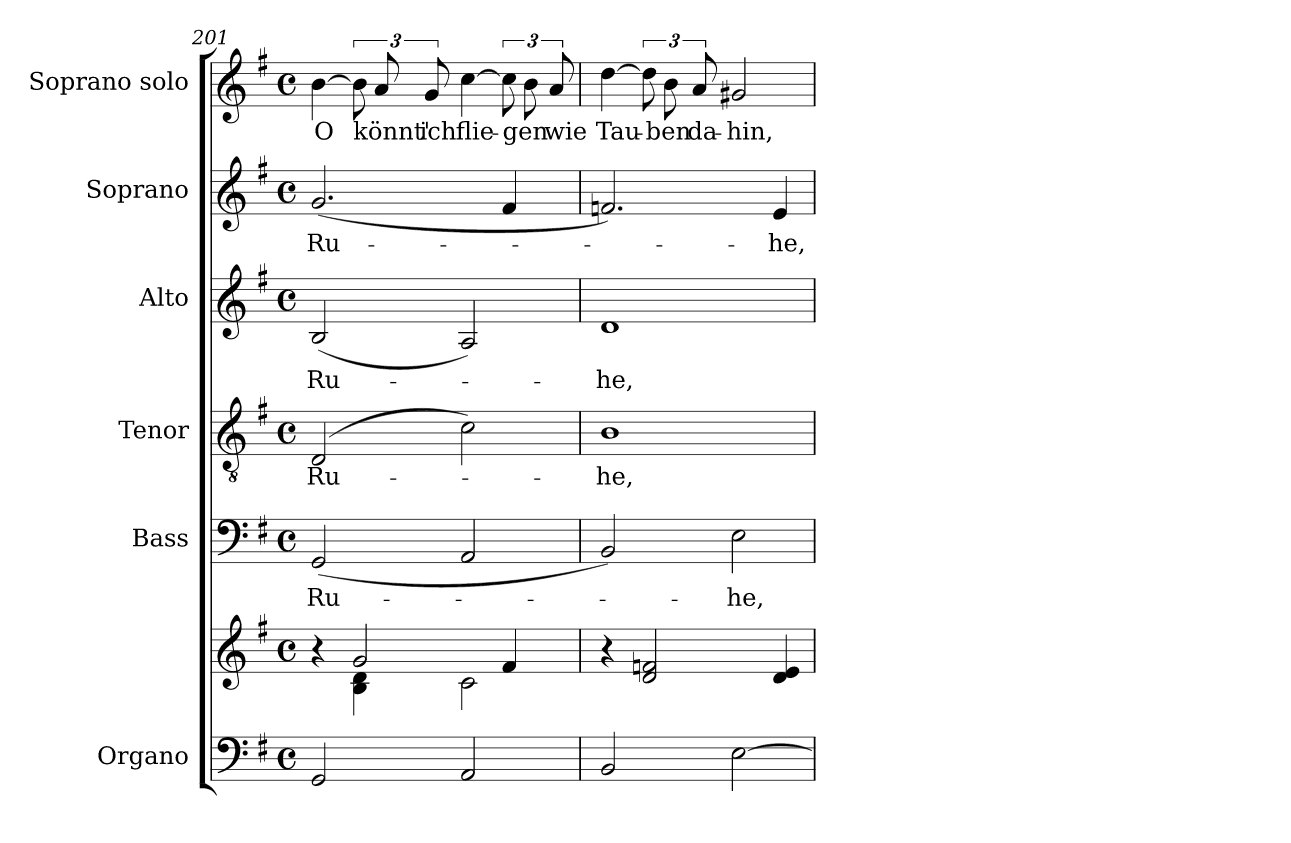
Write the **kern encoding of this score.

**kern	**kern	**kern	**text	**kern	**text	**kern	**text	**kern	**text	**kern	**text
*part6	*part6	*part5	*part5	*part4	*part4	*part3	*part3	*part2	*part2	*part1	*part1
*staff7	*staff6	*staff5	*staff5	*staff4	*staff4	*staff3	*staff3	*staff2	*staff2	*staff1	*staff1
*I"Organo	*	*I"Bass	*	*I"Tenor	*	*I"Alto	*	*I"Soprano	*	*I"Soprano solo	*
*I'Org.	*	*I'B.	*	*I'T.	*	*I'A.	*	*I'S.	*	*I'S.s	*
!!LO:PB:g=z
*clefF4	*clefG2	*clefF4	*	*clefGv2	*	*clefG2	*	*clefG2	*	*clefG2	*
*k[f#]	*k[f#]	*k[f#]	*	*k[f#]	*	*k[f#]	*	*k[f#]	*	*k[f#]	*
*M4/4	*M4/4	*M4/4	*	*M4/4	*	*M4/4	*	*M4/4	*	*M4/4	*
*met(c)	*met(c)	*met(c)	*	*met(c)	*	*met(c)	*	*met(c)	*	*met(c)	*
=201	=201	=201	=201	=201	=201	=201	=201	=201	=201	=201	=201
*	*^	*	*	*	*	*	*	*	*	*	*
!	!	!	!	!LO:LY:b	!	!LO:LY:b	!	!LO:LY:b	!	!LO:LY:b	!	!LO:LY:b
2GG/	4r	4ryy	(<2GG/	Ru-	(>2D/	Ru-	(<2B/	Ru-	(<2.g/	Ru-	[4b\	O
.	2g/	4B\ 4d\	.	.	.	.	.	.	.	.	12b\]	.
!	!	!	!	!	!	!	!	!	!	!	!	!LO:LY:b
.	.	.	.	.	.	.	.	.	.	.	12a/	könnt'
!	!	!	!	!	!	!	!	!	!	!	!	!LO:LY:b
.	.	.	.	.	.	.	.	.	.	.	12g/	ich
!	!	!	!	!	!	!	!	!	!	!	!	!LO:LY:b
2AA/	.	2c\	2AA/	.	2c\)	.	2A/)	.	.	.	[4cc\	flie-
.	4f#/	.	.	.	.	.	.	.	4f#/	.	12cc\]	.
!	!	!	!	!	!	!	!	!	!	!	!	!LO:LY:b
.	.	.	.	.	.	.	.	.	.	.	12b\	-gen
!	!	!	!	!	!	!	!	!	!	!	!	!LO:LY:b
.	.	.	.	.	.	.	.	.	.	.	12a/	wie
*	*v	*v	*	*	*	*	*	*	*	*	*	*
=202	=202	=202	=202	=202	=202	=202	=202	=202	=202	=202	=202
!	!	!	!	!	!LO:LY:b	!	!LO:LY:b	!	!	!	!LO:LY:b
2BB/	4r	2BB/)	.	1B	-he,	1d	-he,	2.fn/)	.	[4dd\	Tau-
.	2d/ 2fn/	.	.	.	.	.	.	.	.	12dd\]	.
!	!	!	!	!	!	!	!	!	!	!	!LO:LY:b
.	.	.	.	.	.	.	.	.	.	12b\	-ben
!	!	!	!	!	!	!	!	!	!	!	!LO:LY:b
.	.	.	.	.	.	.	.	.	.	12a/	da-
!	!	!	!LO:LY:b	!	!	!	!	!	!	!	!LO:LY:b
[2E\	.	2E\	-he,	.	.	.	.	.	.	2g#X/	-hin,
!	!	!	!	!	!	!	!	!	!LO:LY:b	!	!
.	4d/ 4e/	.	.	.	.	.	.	4e/	-he,	.	.
=	=	=	=	=	=	=	=	=	=	=	=
*-	*-	*-	*-	*-	*-	*-	*-	*-	*-	*-	*-
